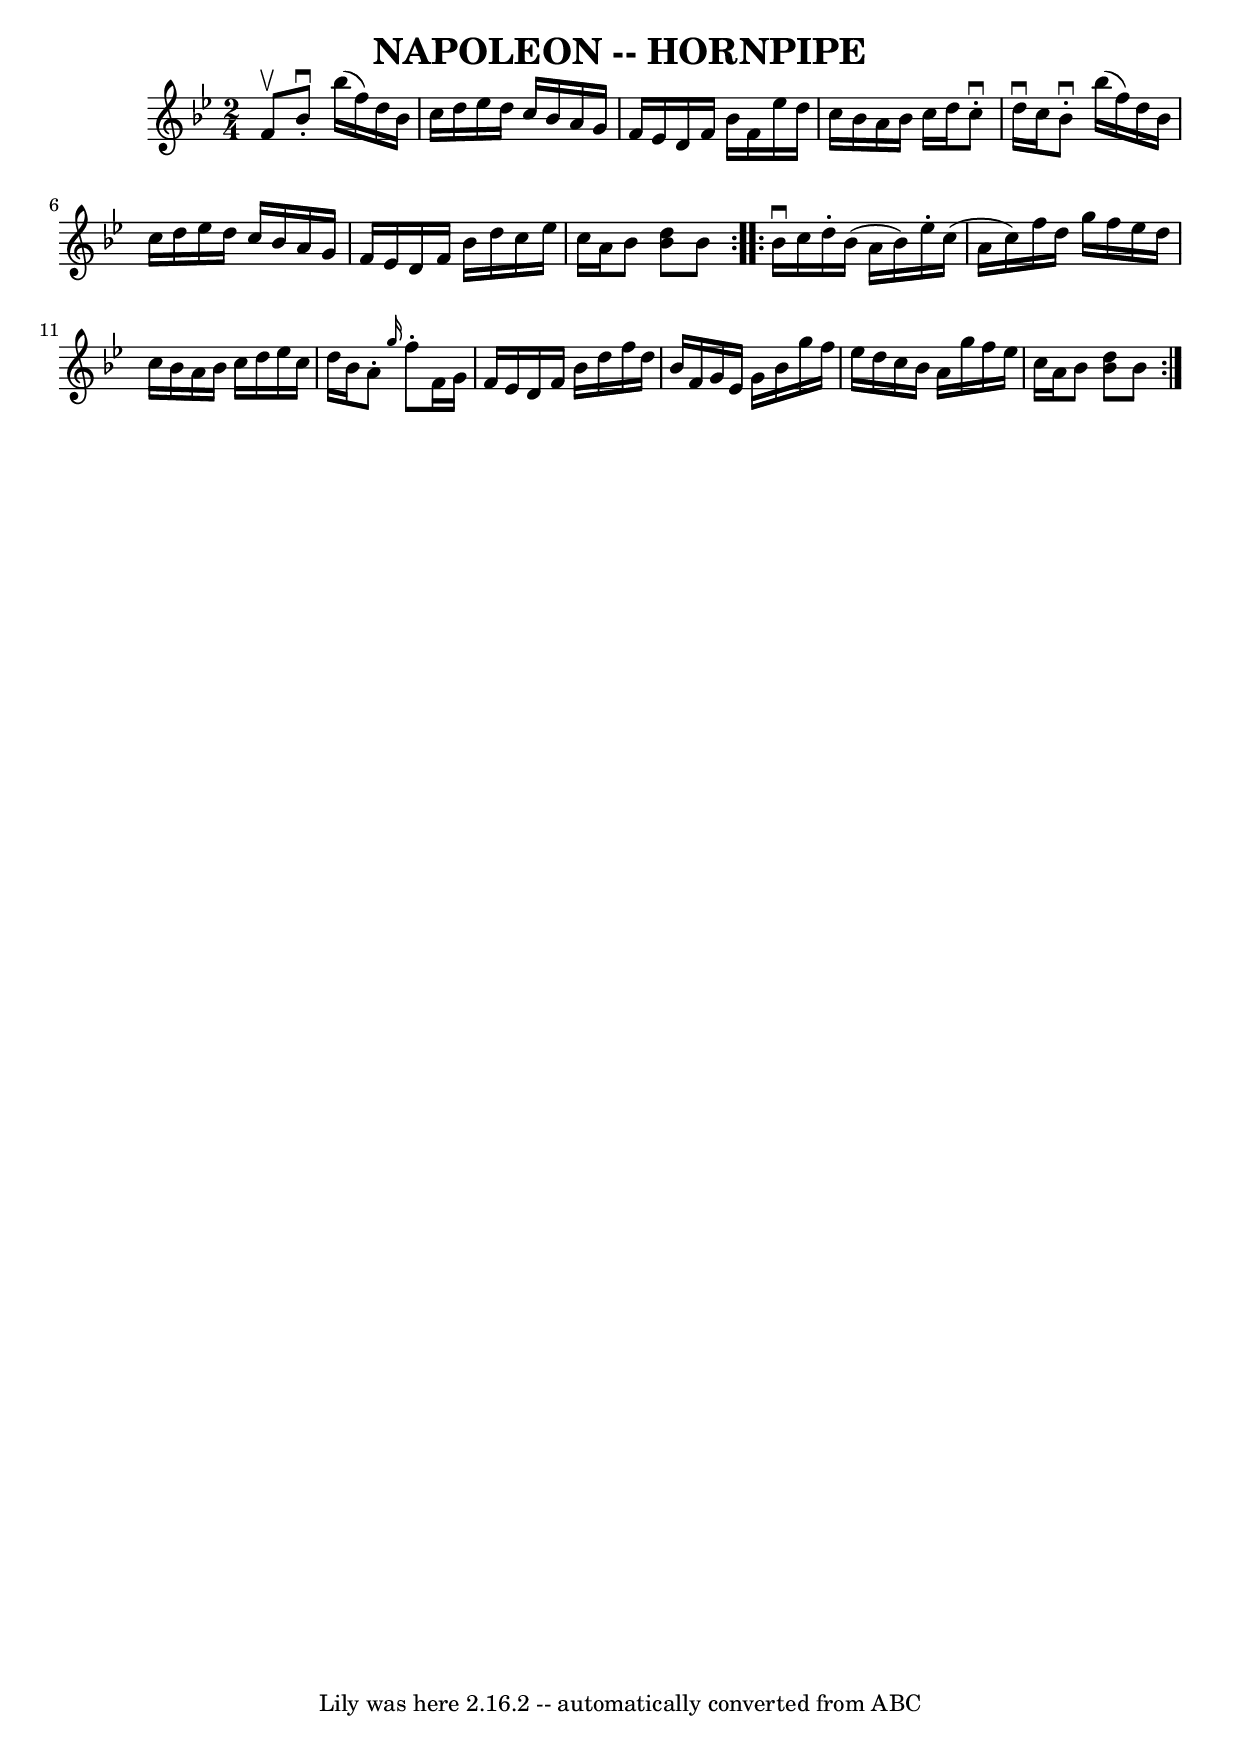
\version "2.16.2"
\include "Mammoth.ily"
\header {
  %% book = "Cole's 1000 Fiddle Tunes"
  crossRefNumber = "1"
  footnotes = ""
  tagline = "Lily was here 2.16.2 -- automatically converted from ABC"
  title = "NAPOLEON -- HORNPIPE"

}
voicedefault =  {



  \repeat volta 2 {

    \time 2/4 
    \key bes \major f'8^\upbow       |
    bes'8^\downbow-.   
    bes''16 (f''16) d''16 bes'16 c''16 d''16    |
    ees''16 
    d''16 c''16 bes'16 a'16 g'16 f'16 ees'16    |
    
    d'16 f'16 bes'16 f'16 ees''16 d''16 c''16 bes'16    
    |
    a'16 bes'16 c''16 d''16 c''8^\downbow-. d''16^\downbow c''16    |
    |
    bes'8^\downbow-. bes''16 (
    f''16) d''16 bes'16 c''16 d''16    |
    ees''16 d''16    
    c''16 bes'16 a'16 g'16 f'16 ees'16    |
    d'16 f'16    
    bes'16 d''16 c''16 ees''16 c''16 a'16    |
    bes'8  <<   
      d''8 bes'8   >> bes'8    
  }     
  \repeat volta 2 {
    bes'16^\downbow c''16  
    |
    d''16-. bes'16 (a'16 bes'16) ees''16-. c''16 (a'16 c''16)   |
    f''16 d''16 g''16 f''16 ees''16  
    d''16 c''16 bes'16    |
    a'16 bes'16 c''16 d''16    
    ees''16 c''16 d''16 bes'16    |
    a'8-. \grace { g''16  
		  }   
    f''8-. f'16 g'16 f'16 ees'16    |
    |
    d'16    
    f'16 bes'16 d''16 f''16 d''16 bes'16 f'16    |
    g'16  
    ees'16 g'16 bes'16 g''16 f''16 ees''16 d''16    |
    
    c''16 bes'16 a'16 g''16 f''16 ees''16 c''16 a'16    
    |
    bes'8  << d''8 bes'8   >> bes'8    
  }   

}

\score{
  <<

    \context Staff="default"
    {
      \voicedefault 
      
    }

  >>
  \layout {
    
  }
  \midi {
  }

}
